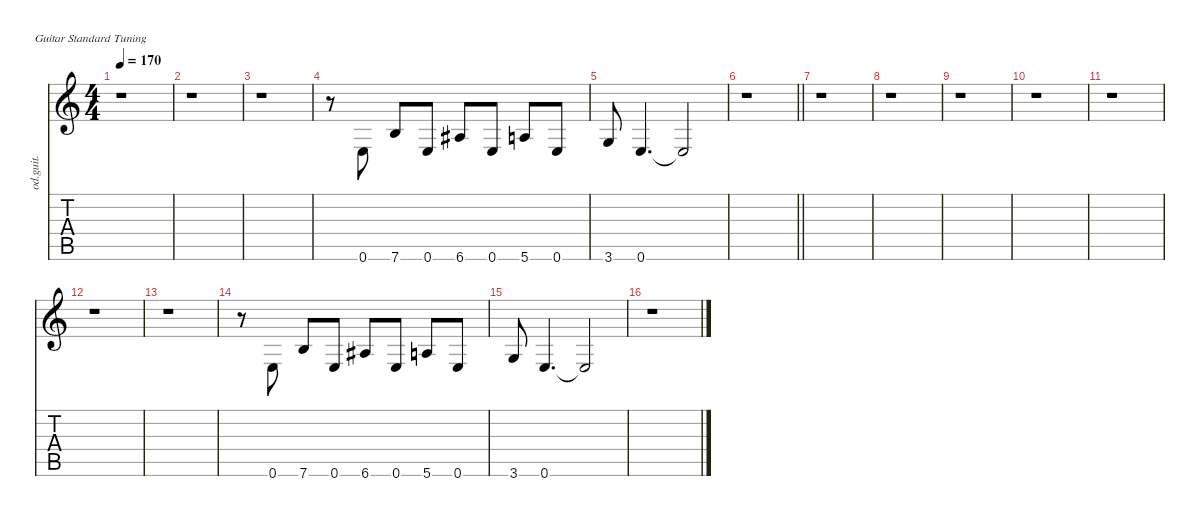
\defaultSystemsLayout 4
\hideDynamics
\bracketExtendMode nobrackets
\otherSystemsTrackNameOrientation horizontal
\track ("Heavy Guitar" "od.guit.") {instrument overdrivenguitar}
\staff {score tabs}
\tuning (E4 B3 G3 D3 A2 E2)
\ts (4 4)
\tempo 170
\clef g2
\ks c
r.1{dy f beam Down} |
r.1{beam Down} |
r.1{beam Down} |
r.8{beam Down} 0.6.8{beam Up} 7.6.8{beam Up} 0.6.8{beam Up} 6.6{acc #}.8{beam Up} 0.6.8{beam Up} 5.6.8{beam Up} 0.6.8{beam Up} |
3.6.8{beam Up} 0.6.4{d beam Up} 0.6{t}.2{beam Up} |
\barLineRight lightlight
r.1{beam Down} |
r.1{beam Down} |
r.1{beam Down} |
r.1{beam Down} |
r.1{beam Down} |
r.1{beam Down} |
r.1{beam Down} |
r.1{beam Down} |
r.8{beam Down} 0.6.8{beam Up} 7.6.8{beam Up} 0.6.8{beam Up} 6.6{acc #}.8{beam Up} 0.6.8{beam Up} 5.6.8{beam Up} 0.6.8{beam Up} |
3.6.8{beam Up} 0.6.4{d beam Up} 0.6{t}.2{beam Up} |
r.1{beam Down}
